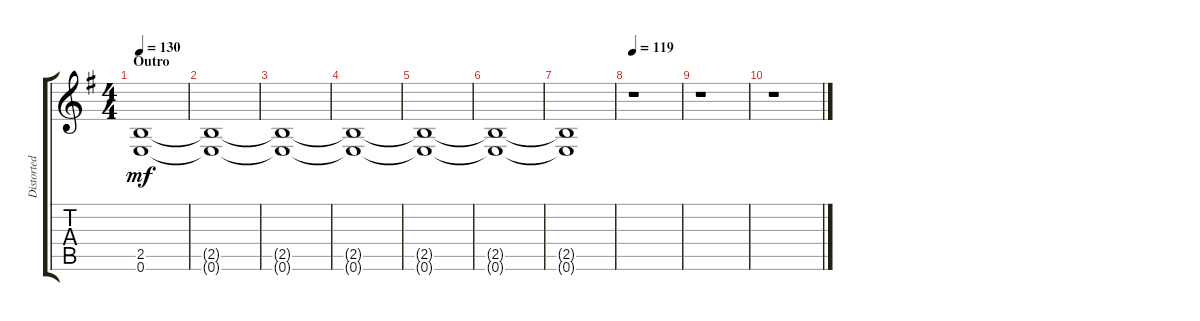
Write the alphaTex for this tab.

\track ("Distorted Rhythm Guitar (L)" "Distorted ") {instrument distortionguitar}
\staff {score tabs}
\tuning (E4 B3 G3 D3 A2 E2) {hide}
\ts (4 4)
\section ("" "Outro")
\tempo 130
\clef g2
\ks eminor
(2.5 0.6).1{dy mf} |
(2.5{t} 0.6{t}).1 |
(2.5{t} 0.6{t}).1 |
(2.5{t} 0.6{t}).1 |
(2.5{t} 0.6{t}).1 |
(2.5{t} 0.6{t}).1 |
(2.5{t} 0.6{t}).1 |
\tempo 119
r.1 |
r.1 |
r.1
